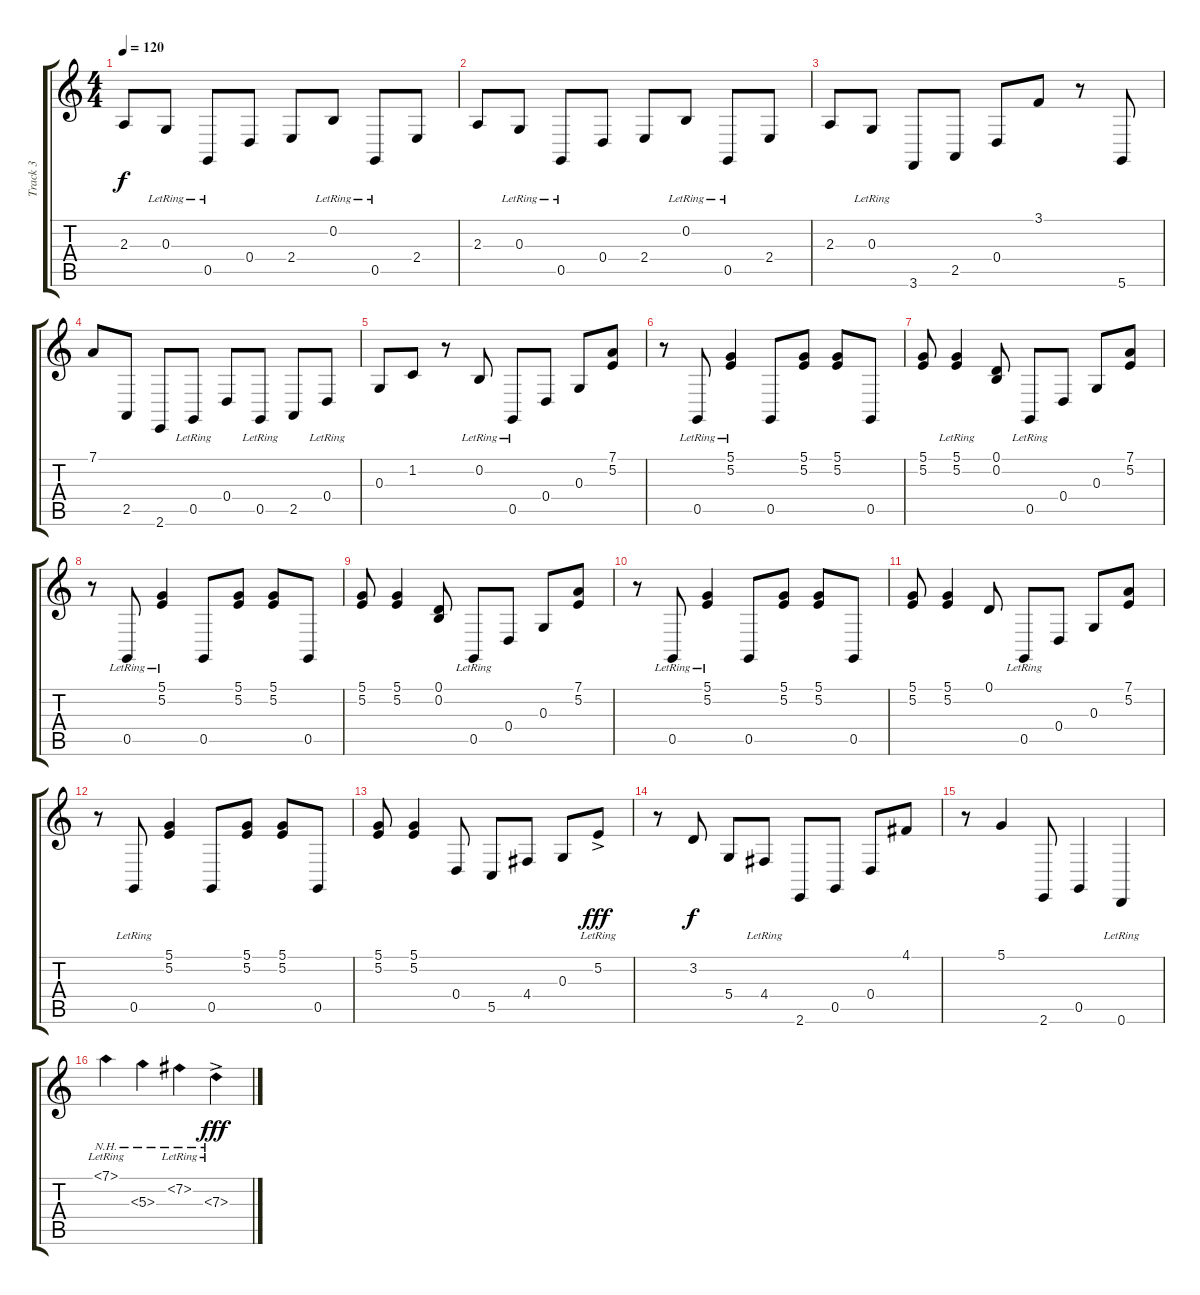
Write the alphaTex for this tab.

\track ("Track 3" "Track 3") {instrument pad4choir}
\staff {score tabs}
\tuning (D4 B3 G3 D3 G2 D2) {hide}
\ts (4 4)
\tempo 120
\clef g2
\ks c
2.3.8{dy f} 0.3{lr}.8 0.5{lr}.8 0.4.8 2.4.8 0.2{lr}.8 0.5{lr}.8 2.4.8 |
2.3.8 0.3{lr}.8 0.5{lr}.8 0.4.8 2.4.8 0.2{lr}.8 0.5{lr}.8 2.4.8 |
2.3.8 0.3{lr}.8 3.6.8 2.5.8 0.4.8 3.1.8 r.8 5.6.8 |
7.1.8 2.5.8 2.6.8 0.5{lr}.8 0.4.8 0.5{lr}.8 2.5.8 0.4{lr}.8 |
0.3.8 1.2.8 r.8 0.2{lr}.8 0.5{lr}.8 0.4.8 0.3.8 (7.1 5.2).8 |
r.8 0.5{lr}.8 (5.1{lr} 5.2).4 0.5.8 (5.1 5.2).8 (5.1 5.2).8 0.5.8 |
(5.1 5.2).8 (5.1 5.2{lr}).4 (0.1 0.2).8 0.5{lr}.8 0.4.8 0.3.8 (7.1 5.2).8 |
r.8 0.5{lr}.8 (5.1{lr} 5.2).4 0.5.8 (5.1 5.2).8 (5.1 5.2).8 0.5.8 |
(5.1 5.2).8 (5.1 5.2).4 (0.1 0.2).8 0.5{lr}.8 0.4.8 0.3.8 (7.1 5.2).8 |
r.8 0.5{lr}.8 (5.1 5.2{lr}).4 0.5.8 (5.1 5.2).8 (5.1 5.2).8 0.5.8 |
(5.1 5.2).8 (5.1 5.2).4 0.1.8 0.5{lr}.8 0.4.8 0.3.8 (7.1 5.2).8 |
r.8 0.5{lr}.8 (5.1 5.2).4 0.5.8 (5.1 5.2).8 (5.1 5.2).8 0.5.8 |
(5.1 5.2).8 (5.1 5.2).4 0.4.8 5.5.8 4.4.8 0.3.8 5.2{ac lr}.8{dy fff} |
r.8 3.2.8{dy f} 5.4.8 4.4{lr}.8 2.6.8 0.5.8 0.4.8 4.1.8 |
r.8 5.1.4 2.6.8 0.5.4 0.6{lr}.4 |
7.1{nh lr}.4 5.3{nh}.4 7.2{nh lr}.4 7.3{nh ac lr}.4{dy fff}
